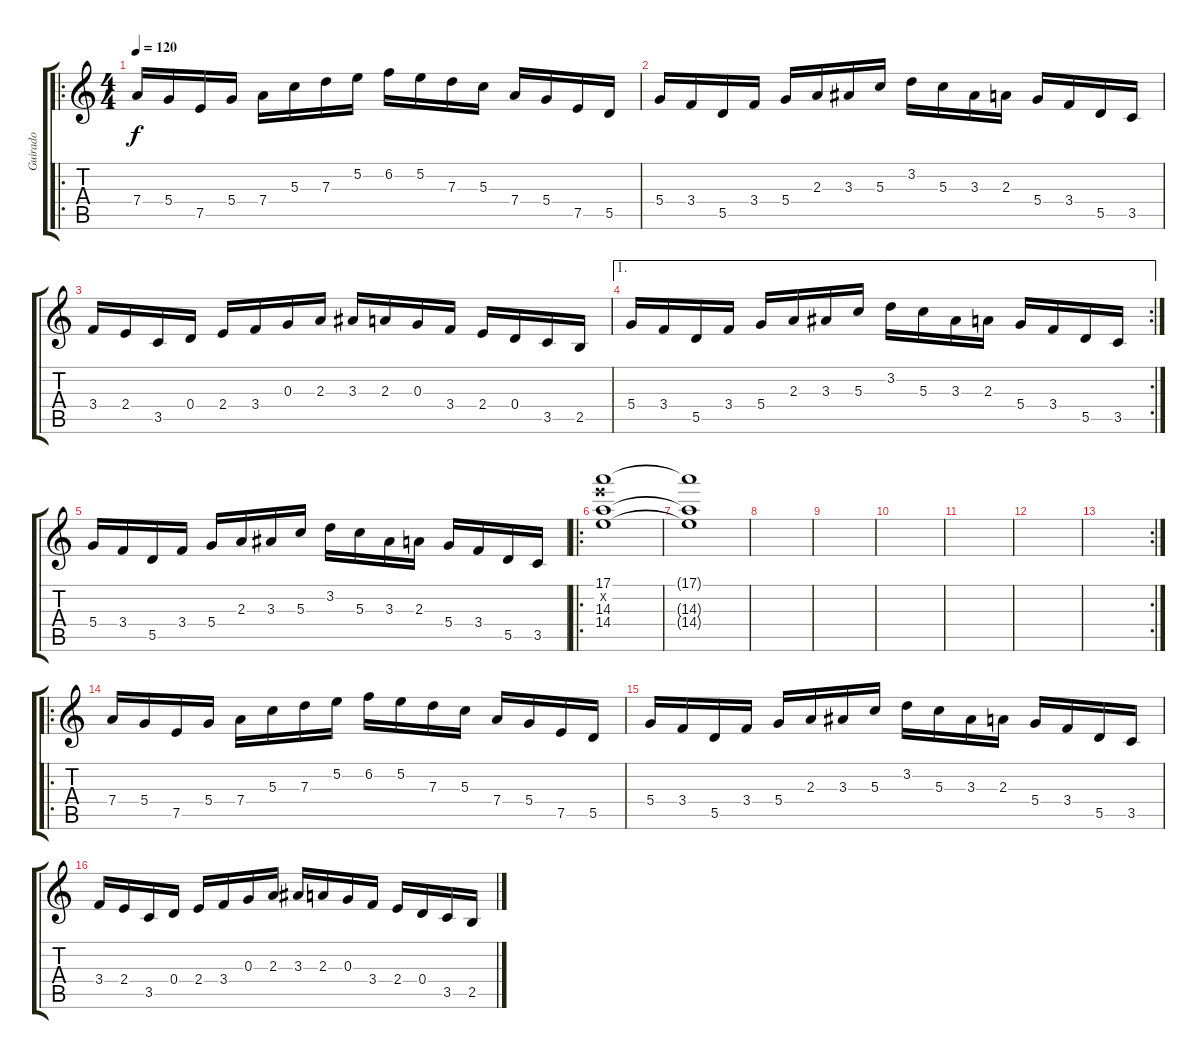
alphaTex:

\track ("Guirado" "Guirado") {instrument overdrivenguitar}
\staff {score tabs}
\tuning (E4 B3 G3 D3 A2 E2) {hide}
\ro
\ts (4 4)
\tempo 120
\clef g2
\ks c
7.4.16{dy f} 5.4.16 7.5.16 5.4.16 7.4.16 5.3.16 7.3.16 5.2.16 6.2.16 5.2.16 7.3.16 5.3.16 7.4.16 5.4.16 7.5.16 5.5.16 |
5.4.16 3.4.16 5.5.16 3.4.16 5.4.16 2.3.16 3.3.16 5.3.16 3.2.16 5.3.16 3.3.16 2.3.16 5.4.16 3.4.16 5.5.16 3.5.16 |
3.4.16 2.4.16 3.5.16 0.4.16 2.4.16 3.4.16 0.3.16 2.3.16 3.3.16 2.3.16 0.3.16 3.4.16 2.4.16 0.4.16 3.5.16 2.5.16 |
\ae 1
\rc 2
5.4.16 3.4.16 5.5.16 3.4.16 5.4.16 2.3.16 3.3.16 5.3.16 3.2.16 5.3.16 3.3.16 2.3.16 5.4.16 3.4.16 5.5.16 3.5.16 |
5.4.16 3.4.16 5.5.16 3.4.16 5.4.16 2.3.16 3.3.16 5.3.16 3.2.16 5.3.16 3.3.16 2.3.16 5.4.16 3.4.16 5.5.16 3.5.16 |
\ro
(17.1 17.2{x} 14.3 14.4).1 |
(17.1{t} 14.3{t} 14.4{t}).1 |
|
|
|
|
|
\rc 2
|
\ro
7.4.16 5.4.16 7.5.16 5.4.16 7.4.16 5.3.16 7.3.16 5.2.16 6.2.16 5.2.16 7.3.16 5.3.16 7.4.16 5.4.16 7.5.16 5.5.16 |
5.4.16 3.4.16 5.5.16 3.4.16 5.4.16 2.3.16 3.3.16 5.3.16 3.2.16 5.3.16 3.3.16 2.3.16 5.4.16 3.4.16 5.5.16 3.5.16 |
3.4.16 2.4.16 3.5.16 0.4.16 2.4.16 3.4.16 0.3.16 2.3.16 3.3.16 2.3.16 0.3.16 3.4.16 2.4.16 0.4.16 3.5.16 2.5.16
